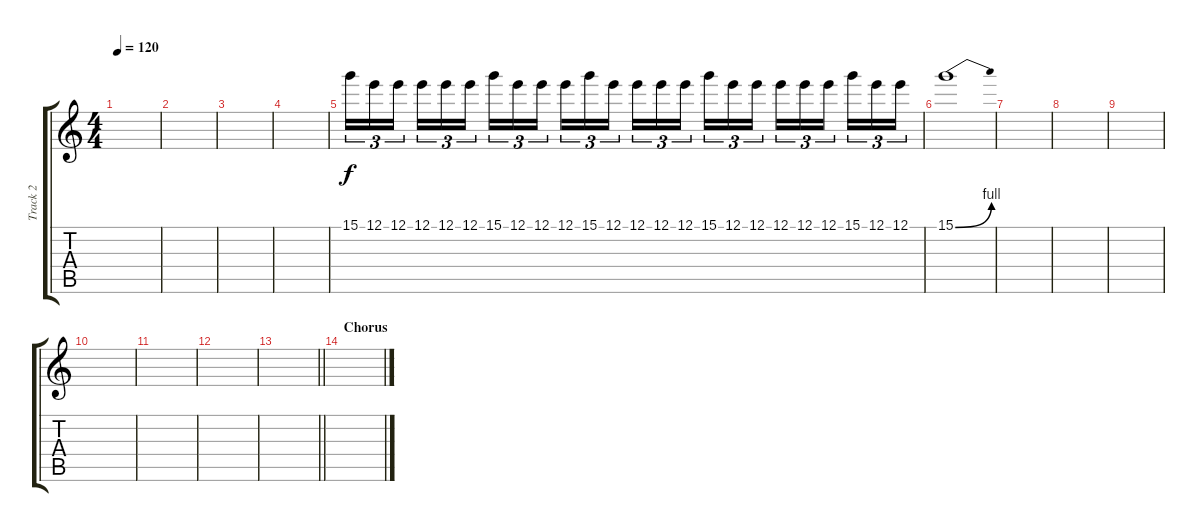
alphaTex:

\track ("Track 2" "Track 2") {instrument distortionguitar}
\staff {score tabs}
\tuning (E4 B3 G3 D3 A2 D2) {hide}
\ts (4 4)
\tempo 120
\clef g2
\ks c
|
|
|
|
15.1.16{tu (3 2)} 12.1.16{tu (3 2)} 12.1.16{tu (3 2) beam splitsecondary} 12.1.16{tu (3 2)} 12.1.16{tu (3 2)} 12.1.16{tu (3 2)} 15.1.16{tu (3 2)} 12.1.16{tu (3 2)} 12.1.16{tu (3 2) beam splitsecondary} 12.1.16{tu (3 2)} 15.1.16{tu (3 2)} 12.1.16{tu (3 2)} 12.1.16{tu (3 2)} 12.1.16{tu (3 2)} 12.1.16{tu (3 2) beam splitsecondary} 15.1.16{tu (3 2)} 12.1.16{tu (3 2)} 12.1.16{tu (3 2)} 12.1.16{tu (3 2)} 12.1.16{tu (3 2)} 12.1.16{tu (3 2) beam splitsecondary} 15.1.16{tu (3 2)} 12.1.16{tu (3 2)} 12.1.16{tu (3 2)} |
15.1{be (bend 0 0 60 4)}.1 |
|
|
|
|
|
|
\barLineRight lightlight
|
\section ("" "Chorus")
